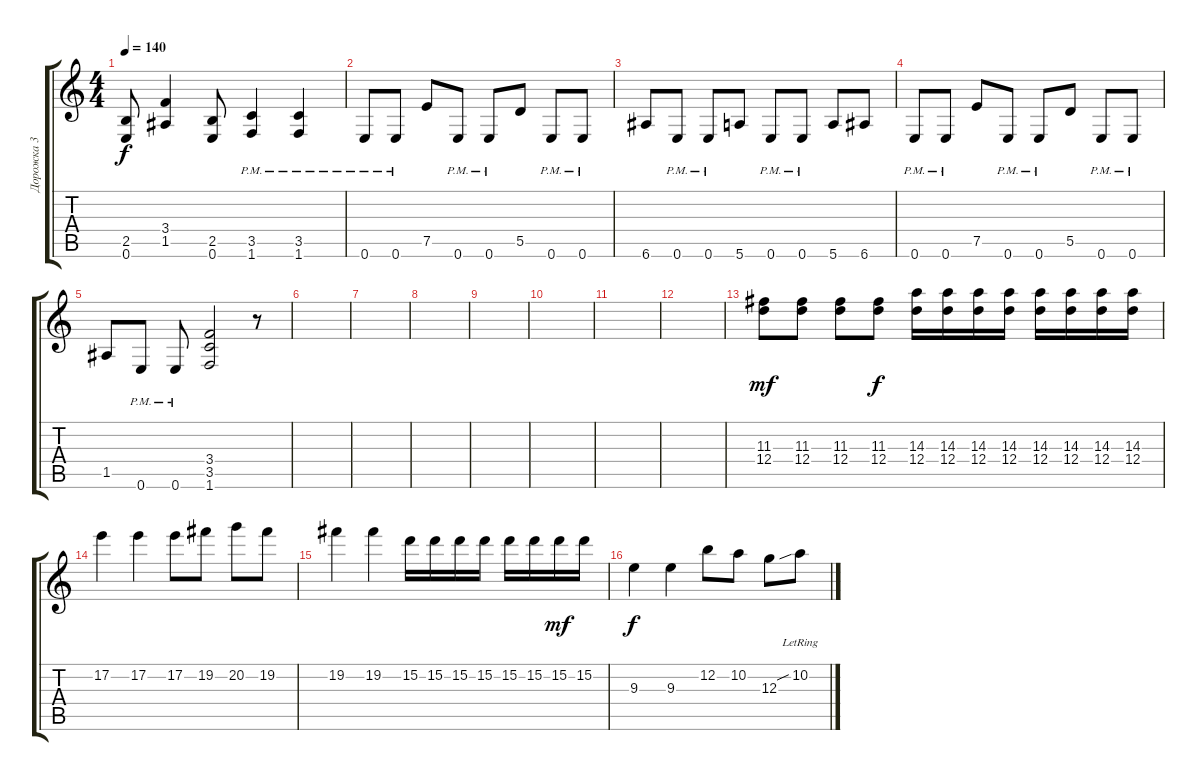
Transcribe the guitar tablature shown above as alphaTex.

\track ("Дорожка 3" "Дорожка 3") {instrument distortionguitar}
\staff {score tabs}
\tuning (E4 B3 G3 D3 A2 E2) {hide}
\ts (4 4)
\tempo 140
\clef g2
\ks c
(2.5 0.6).8{dy f} (3.4 1.5).4 (2.5 0.6).8 (3.5{pm} 1.6{pm}).4 (3.5{pm} 1.6{pm}).4 |
0.6{pm}.8 0.6{pm}.8 7.5.8 0.6{pm}.8 0.6{pm}.8 5.5.8 0.6{pm}.8 0.6{pm}.8 |
6.6.8 0.6{pm}.8 0.6{pm}.8 5.6.8 0.6{pm}.8 0.6{pm}.8 5.6.8 6.6.8 |
0.6{pm}.8 0.6{pm}.8 7.5.8 0.6{pm}.8 0.6{pm}.8 5.5.8 0.6{pm}.8 0.6{pm}.8 |
1.5.8 0.6{pm}.8 0.6{pm}.8 (3.4 3.5 1.6).2 r.8 |
|
|
|
|
|
|
|
(11.3 12.4).8{dy mf} (11.3 12.4).8 (11.3 12.4).8 (11.3 12.4).8{dy f} (14.3 12.4).16 (14.3 12.4).16 (14.3 12.4).16 (14.3 12.4).16 (14.3 12.4).16 (14.3 12.4).16 (14.3 12.4).16 (14.3 12.4).16 |
17.2.4 17.2.4 17.2.8 19.2.8 20.2.8 19.2.8 |
19.2.4 19.2.4 15.2.16 15.2.16 15.2.16 15.2.16 15.2.16 15.2.16 15.2.16{dy mf} 15.2.16 |
9.3.4{dy f} 9.3.4 12.2.8 10.2.8 12.3.8 10.2{sib lr}.8
